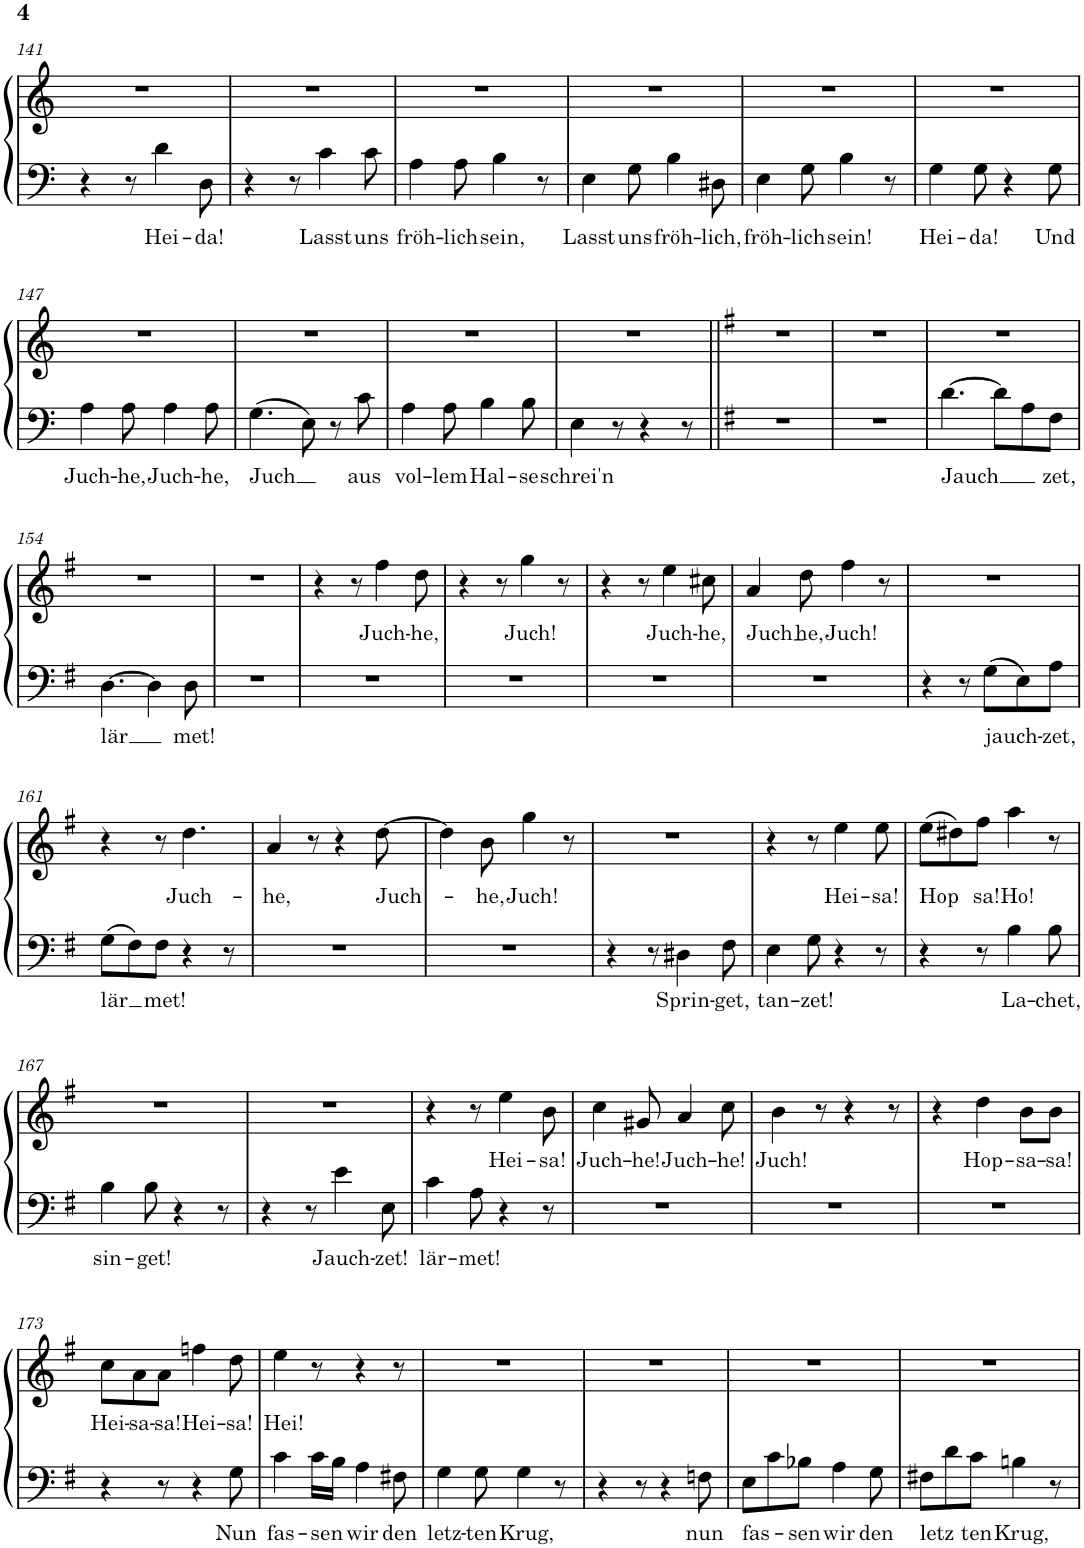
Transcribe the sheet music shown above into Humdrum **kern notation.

**kern	**text	**kern	**text
*part1	*part1	*part1	*part1
*staff2	*staff2	*staff1	*staff1
*I"Piano	*	*	*
*I'Pno.	*	*	*
!!LO:PB:g=z
*clefF4	*	*clefG2	*
*k[]	*	*k[]	*
*M6/8	*	*M6/8	*
=141	=141	=141	=141
4r	.	2.r	.
8r	.	.	.
!	!LO:LY:b	!	!
4d\	Hei-	.	.
!	!LO:LY:b	!	!
8D\	-da!	.	.
=142	=142	=142	=142
4r	.	2.r	.
8r	.	.	.
!	!LO:LY:b	!	!
4c\	Lasst	.	.
!	!LO:LY:b	!	!
8c\	uns	.	.
=143	=143	=143	=143
!	!LO:LY:b	!	!
4A\	fröh-	2.r	.
!	!LO:LY:b	!	!
8A\	-lich	.	.
!	!LO:LY:b	!	!
4B\	sein,	.	.
8r	.	.	.
=144	=144	=144	=144
*k[]	*	*k[]	*
!	!LO:LY:b	!	!
4E\	Lasst	2.r	.
!	!LO:LY:b	!	!
8G\	uns	.	.
!	!LO:LY:b	!	!
4B\	fröh-	.	.
!	!LO:LY:b	!	!
8D#X\	-lich,	.	.
=145	=145	=145	=145
!	!LO:LY:b	!	!
4E\	fröh-	2.r	.
!	!LO:LY:b	!	!
8G\	-lich	.	.
!	!LO:LY:b	!	!
4B\	sein!	.	.
8r	.	.	.
=146	=146	=146	=146
!	!LO:LY:b	!	!
4G\	Hei-	2.r	.
!	!LO:LY:b	!	!
8G\	-da!	.	.
4r	.	.	.
!	!LO:LY:b	!	!
8G\	Und	.	.
!!LO:LB:g=z
=147	=147	=147	=147
!	!LO:LY:b	!	!
4A\	Juch-	2.r	.
!	!LO:LY:b	!	!
8A\	-he,	.	.
!	!LO:LY:b	!	!
4A\	Juch-	.	.
!	!LO:LY:b	!	!
8A\	-he,	.	.
=148	=148	=148	=148
!	!LO:LY:b	!	!
4.G\	-Juch	2.r	.
8E\	.	.	.
8r	.	.	.
!	!LO:LY:b	!	!
8c\	aus	.	.
=149	=149	=149	=149
!	!LO:LY:b	!	!
4A\	vol-	2.r	.
!	!LO:LY:b	!	!
8A\	-lem	.	.
!	!LO:LY:b	!	!
4B\	Hal-	.	.
!	!LO:LY:b	!	!
8B\	-se	.	.
=150	=150	=150	=150
!	!LO:LY:b	!	!
4E\	schrei'n	2.r	.
8r	.	.	.
4r	.	.	.
8r	.	.	.
=151||	=151||	=151||	=151||
*k[f#]	*	*k[f#]	*
2.r	.	2.r	.
=152	=152	=152	=152
2.r	.	2.r	.
=153	=153	=153	=153
!	!LO:LY:b	!	!
[4.d\	Jauch	2.r	.
8d\L]	.	.	.
8A\	.	.	.
!	!LO:LY:b	!	!
8F#\J	zet,	.	.
!!LO:LB:g=z
=154	=154	=154	=154
!	!LO:LY:b	!	!
[4.D\	lär	2.r	.
4D\]	.	.	.
!	!LO:LY:b	!	!
8D\	met!	.	.
=155	=155	=155	=155
2.r	.	2.r	.
=156	=156	=156	=156
2.r	.	4r	.
.	.	8r	.
!	!	!	!LO:LY:b
.	.	4ff#\	Juch-
!	!	!	!LO:LY:b
.	.	8dd\	-he,
=157	=157	=157	=157
2.r	.	4r	.
.	.	8r	.
!	!	!	!LO:LY:b
.	.	4gg\	Juch!
.	.	8r	.
=158	=158	=158	=158
2.r	.	4r	.
.	.	8r	.
!	!	!	!LO:LY:b
.	.	4ee\	Juch-
!	!	!	!LO:LY:b
.	.	8cc#X\	-he,
=159	=159	=159	=159
!	!	!	!LO:LY:b
2.r	.	4a/	Juch
!	!	!	!LO:LY:b
.	.	8dd\	he,
!	!	!	!LO:LY:b
.	.	4ff#\	Juch!
.	.	8r	.
=160	=160	=160	=160
4r	.	2.r	.
8r	.	.	.
!	!LO:LY:b	!	!
8G\L	-jauch-	.	.
8E\	.	.	.
!	!LO:LY:b	!	!
8A\J	-zet,	.	.
!!LO:LB:g=z
=161	=161	=161	=161
!	!LO:LY:b	!	!
8G\L	lär	4r	.
8F#\	.	.	.
!	!LO:LY:b	!	!
8F#\J	met!	8r	.
!	!	!	!LO:LY:b
4r	.	4.dd\	Juch-
8r	.	.	.
=162	=162	=162	=162
!	!	!	!LO:LY:b
2.r	.	4a/	-he,
.	.	8r	.
.	.	4r	.
!	!	!	!LO:LY:b
.	.	[8dd\	Juch-
=163	=163	=163	=163
2.r	.	4dd\]	.
!	!	!	!LO:LY:b
.	.	8b\	-he,
!	!	!	!LO:LY:b
.	.	4gg\	Juch!
.	.	8r	.
=164	=164	=164	=164
4r	.	2.r	.
8r	.	.	.
!	!LO:LY:b	!	!
4D#X\	Sprin-	.	.
!	!LO:LY:b	!	!
8F#\	-get,	.	.
=165	=165	=165	=165
!	!LO:LY:b	!	!
4E\	tan-	4r	.
!	!LO:LY:b	!	!
8G\	-zet!	8r	.
!	!	!	!LO:LY:b
4r	.	4ee\	Hei-
!	!	!	!LO:LY:b
8r	.	8ee\	-sa!
=166	=166	=166	=166
!	!	!	!LO:LY:b
4r	.	(8ee\L	Hop
.	.	8dd#X\)	.
!	!	!	!LO:LY:b
8r	.	8ff#\J	sa!
!	!LO:LY:b	!	!LO:LY:b
4B\	La-	4aa\	Ho!
!	!LO:LY:b	!	!
8B\	-chet,	8r	.
!!LO:LB:g=z
=167	=167	=167	=167
!	!LO:LY:b	!	!
4B\	sin-	2.r	.
!	!LO:LY:b	!	!
8B\	-get!	.	.
4r	.	.	.
8r	.	.	.
=168	=168	=168	=168
4r	.	2.r	.
8r	.	.	.
!	!LO:LY:b	!	!
4e\	Jauch-	.	.
!	!LO:LY:b	!	!
8E\	-zet!	.	.
=169	=169	=169	=169
!	!LO:LY:b	!	!
4c\	lär-	4r	.
!	!LO:LY:b	!	!
8A\	-met!	8r	.
!	!	!	!LO:LY:b
4r	.	4ee\	Hei-
!	!	!	!LO:LY:b
8r	.	8b\	-sa!
=170	=170	=170	=170
!	!	!	!LO:LY:b
2.r	.	4cc\	Juch-
!	!	!	!LO:LY:b
.	.	8g#X/	-he!
!	!	!	!LO:LY:b
.	.	4a/	Juch-
!	!	!	!LO:LY:b
.	.	8cc\	-he!
=171	=171	=171	=171
!	!	!	!LO:LY:b
2.r	.	4b\	Juch!
.	.	8r	.
.	.	4r	.
.	.	8r	.
=172	=172	=172	=172
2.r	.	4r	.
!	!	!	!LO:LY:b
.	.	4dd\	Hop-
!	!	!	!LO:LY:b
.	.	8b\L	-sa-
!	!	!	!LO:LY:b
.	.	8b\J	-sa!
!!LO:LB:g=z
=173	=173	=173	=173
!	!	!	!LO:LY:b
4r	.	8cc\L	Hei-
!	!	!	!LO:LY:b
.	.	8a\	-sa-
!	!	!	!LO:LY:b
8r	.	8a\J	-sa!
!	!	!	!LO:LY:b
4r	.	4ffn\	Hei-
!	!LO:LY:b	!	!LO:LY:b
8G\	Nun	8dd\	-sa!
=174	=174	=174	=174
!	!LO:LY:b	!	!LO:LY:b
4c\	fas-	4ee\	Hei!
!	!LO:LY:b	!	!
16c\LL	-sen	8r	.
16B\JJ	.	.	.
!	!LO:LY:b	!	!
4A\	wir	4r	.
!	!LO:LY:b	!	!
8F#X\	den	8r	.
=175	=175	=175	=175
!	!LO:LY:b	!	!
4G\	letz-	2.r	.
!	!LO:LY:b	!	!
8G\	-ten	.	.
!	!LO:LY:b	!	!
4G\	Krug,	.	.
8r	.	.	.
=176	=176	=176	=176
4r	.	2.r	.
8r	.	.	.
4r	.	.	.
!	!LO:LY:b	!	!
8Fn\	nun	.	.
=177	=177	=177	=177
!	!LO:LY:b	!	!
8E\L	fas-	2.r	.
8c\	.	.	.
!	!LO:LY:b	!	!
8B-X\J	-sen	.	.
!	!LO:LY:b	!	!
4A\	wir	.	.
!	!LO:LY:b	!	!
8G\	den	.	.
=178	=178	=178	=178
!	!LO:LY:b	!	!
8F#X\L	letz	2.r	.
8d\	.	.	.
!	!LO:LY:b	!	!
8c\J	ten	.	.
!	!LO:LY:b	!	!
4Bn\	Krug,	.	.
8r	.	.	.
=	=	=	=
*-	*-	*-	*-
